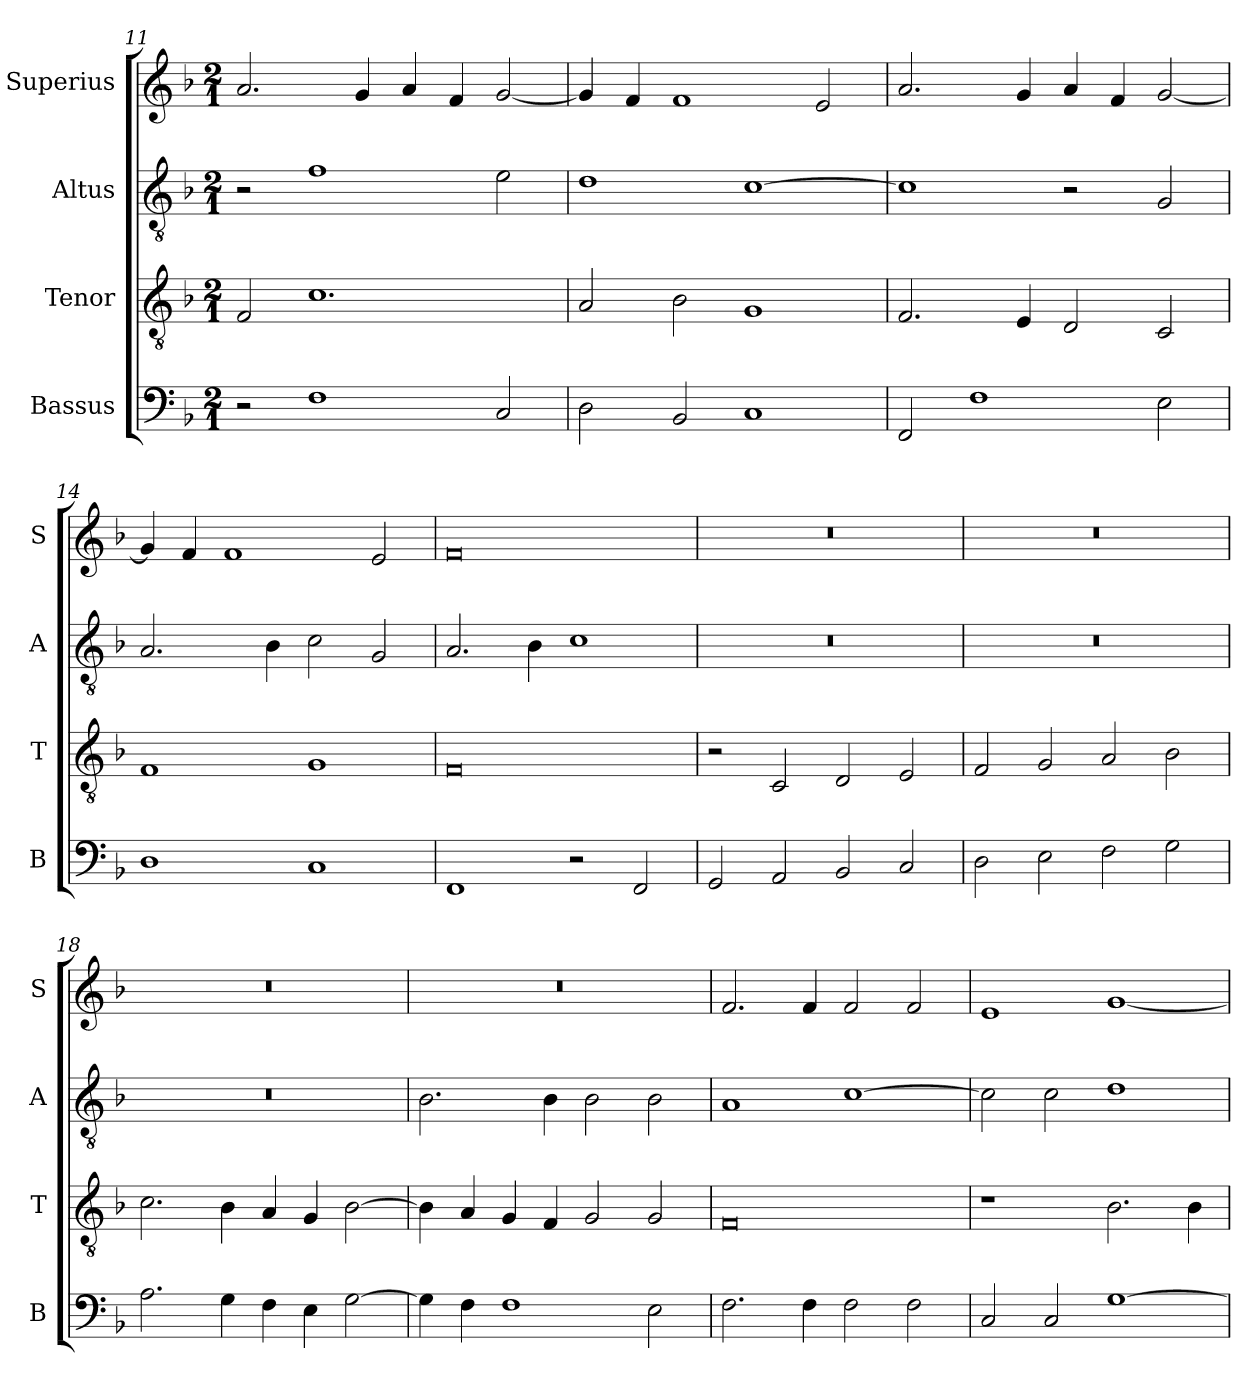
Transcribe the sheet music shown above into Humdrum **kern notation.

**kern	**kern	**kern	**kern
*part4	*part3	*part2	*part1
*staff4	*staff3	*staff2	*staff1
*I"Bassus	*I"Tenor	*I"Altus	*I"Superius
*I'B	*I'T	*I'A	*I'S
*clefF4	*clefGv2	*clefGv2	*clefG2
*k[b-]	*k[b-]	*k[b-]	*k[b-]
*F:	*F:	*F:	*F:
*M2/1	*M2/1	*M2/1	*M2/1
=11	=11	=11	=11
2r	2F	2r	2.a
1F	1.c	1f	.
.	.	.	4g
.	.	.	4a
.	.	.	4f
2C	.	2e	[2g
=12	=12	=12	=12
2D	2A	1d	4g]
.	.	.	4f
2BB-	2B-	.	1f
1C	1G	[1c	.
.	.	.	2e
=13	=13	=13	=13
2FF	2.F	1c]	2.a
1F	.	.	.
.	4E	.	4g
.	2D	2r	4a
.	.	.	4f
2E	2C	2G	[2g
=14	=14	=14	=14
1D	1F	2.A	4g]
.	.	.	4f
.	.	.	1f
.	.	4B-	.
1C	1G	2c	.
.	.	2G	2e
=15	=15	=15	=15
1FF	0F	2.A	0f
.	.	4B-	.
2r	.	1c	.
2FF	.	.	.
=16	=16	=16	=16
2GG	2r	0r	0r
2AA	2C	.	.
2BB-	2D	.	.
2C	2E	.	.
=17	=17	=17	=17
2D	2F	0r	0r
2E	2G	.	.
2F	2A	.	.
2G	2B-	.	.
=18	=18	=18	=18
2.A	2.c	0r	0r
4G	4B-	.	.
4F	4A	.	.
4E	4G	.	.
[2G	[2B-	.	.
=19	=19	=19	=19
4G]	4B-]	2.B-	0r
4F	4A	.	.
1F	4G	.	.
.	4F	4B-	.
.	2G	2B-	.
2E	2G	2B-	.
=20	=20	=20	=20
2.F	0F	1A	2.f
4F	.	.	4f
2F	.	[1c	2f
2F	.	.	2f
=21	=21	=21	=21
2C	1r	2c]	1e
2C	.	2c	.
[1G	2.B-	1d	[1g
.	4B-	.	.
=	=	=	=
*-	*-	*-	*-
